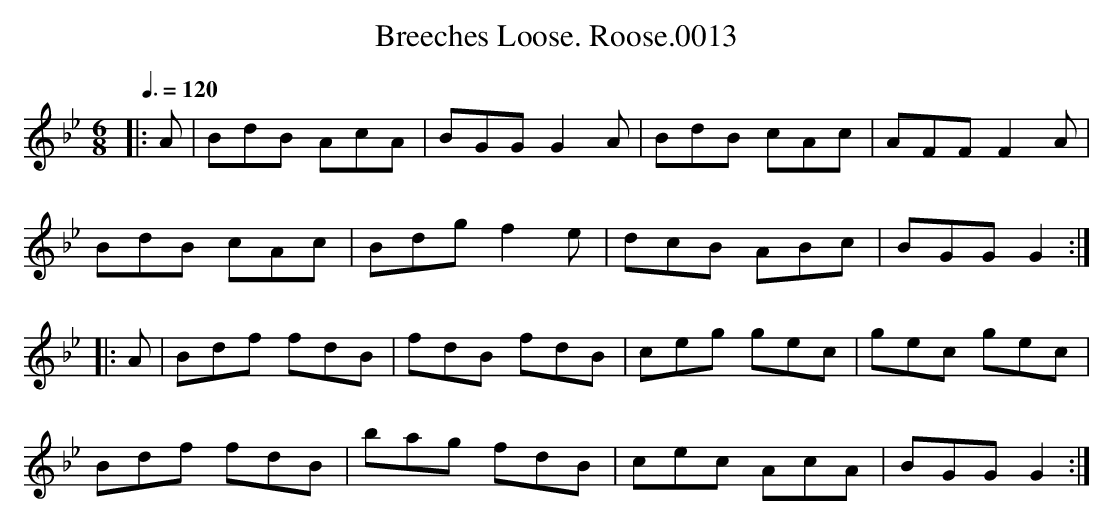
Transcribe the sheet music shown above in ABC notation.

X:1
T:Breeches Loose. Roose.0013
M:6/8
Q:3/8=120
L:1/8
K:Gm
|: A | BdB AcA | BGG G2A | BdB cAc | AFF F2A |
BdB cAc | Bdg f2e | dcB ABc | BGG G2 :|
|: A | Bdf fdB | fdB fdB | ceg gec | gec gec |
Bdf fdB | bag fdB | cec AcA | BGG G2 :|
